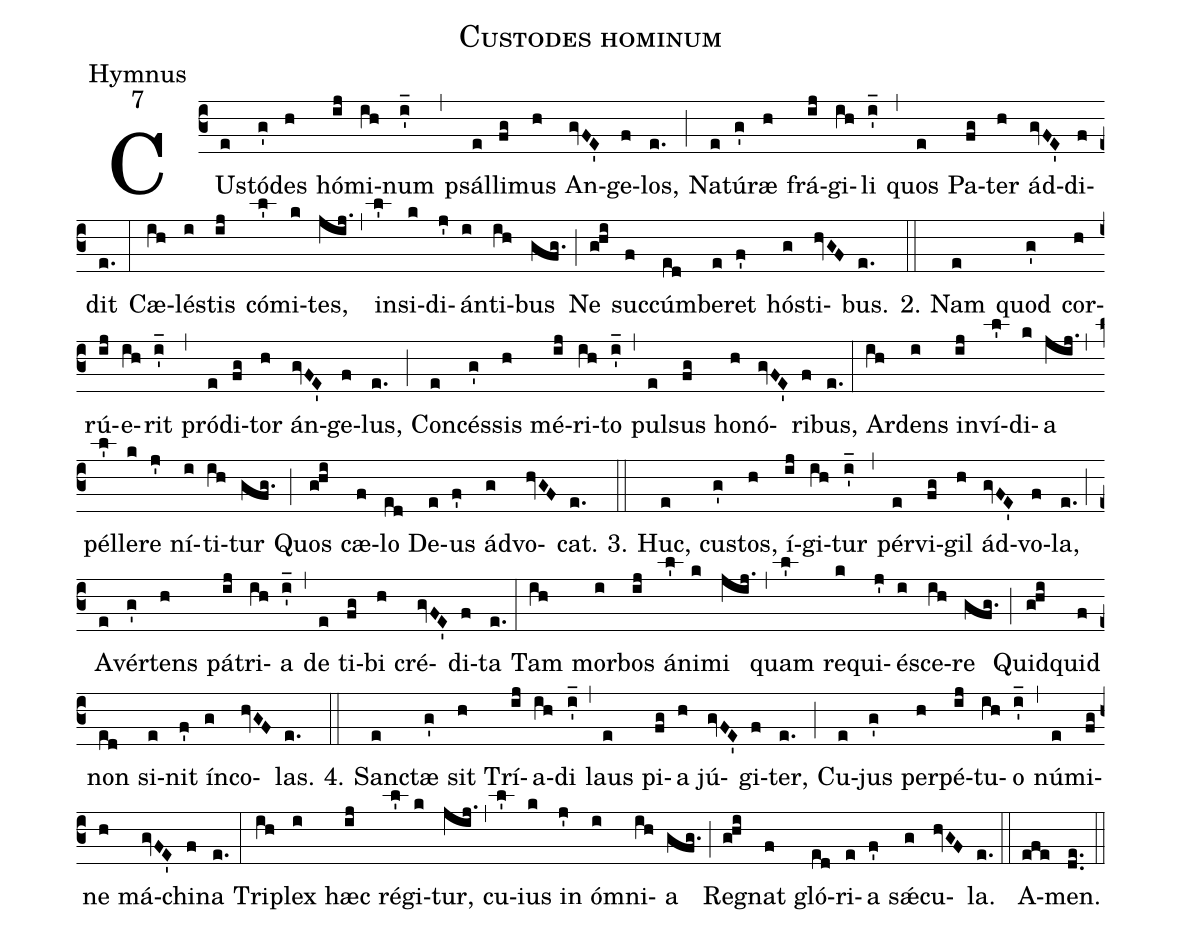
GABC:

name:Custodes hominum;
office-part:Hymnus;
mode:7;
%%
(c3)CUs(e)tó(g')des(h) hó(ij)mi(ih)num(i'_) (,) psál(e)li(fg)mus(h) An(gvFE')ge(f)los,(e.) (;)
Na(e)tú(g')ræ(h) frá(ij)gi(ih)li(i'_) (,) quos(e) Pa(fg)ter(h) ád(gvFE')di(f)dit(e.) (:)
Cæ(ih)lés(i)tis(ij) cóm(l')i(k)tes,(jij.) (,) in(l')si(k)di(j')án(i)ti(ih)bus(gfg.) (;)
Ne(ghi) suc(f)cúm(ed)be(e)ret(f') hós(g)ti(hvGF)bus.(e.) (::)

2. Nam(e) quod(g') cor(h)rú(ij)e(ih)rit(i'_) (,) pró(e)di(fg)tor(h) án(gvFE')ge(f)lus,(e.) (;)
Con(e)cés(g')sis(h) mé(ij)ri(ih)to(i'_) (,) pul(e)sus(fg) ho(h)nó(gvFE')ri(f)bus,(e.) (:)
Ar(ih)dens(i) in(ij)ví(l')di(k)a(jij.) (,) pél(l')le(k)re(j') ní(i)ti(ih)tur(gfg.) (;)
Quos(ghi) cæ(f)lo(ed) De(e)us(f') ád(g)vo(hvGF)cat.(e.) (::)

3. Huc,(e) cus(g')tos,(h) í(ij)gi(ih)tur(i'_) (,) pér(e)vi(fg)gil(h) ád(gvFE')vo(f)la,(e.) (;)
A(e)vér(g')tens(h) pá(ij)tri(ih)a(i'_) (,) de(e) ti(fg)bi(h) cré(gvFE')di(f)ta(e.) (:)
Tam(ih) mor(i)bos(ij) á(l')ni(k)mi(jij.) (,) quam(l') re(k)qui(j')é(i)sce(ih)re(gfg.) (;)
Quid(ghi)quid(f) non(ed) si(e)nit(f') ín(g)co(hvGF)las.(e.) (::)

4. Sanc(e)tæ(g') sit(h) Trí(ij)a(ih)di(i'_) (,) laus(e) pi(fg)a(h) jú(gvFE')gi(f)ter,(e.) (;)
Cu(e)jus(g') per(h)pé(ij)tu(ih)o(i'_) (,) nú(e)mi(fg)ne(h) má(gvFE')chi(f)na(e.) (:)
Tri(ih)plex(i) hæc(ij) ré(l')gi(k)tur,(jij.) (,) cu(l')ius(k) in(j') óm(i)ni(ih)a(gfg.) (;)
Re(ghi)gnat(f) gló(ed)ri(e)a(f') sǽ(g)cu(hvGF)la.(e.) (::)
A(efe)men.(de..) (::)
